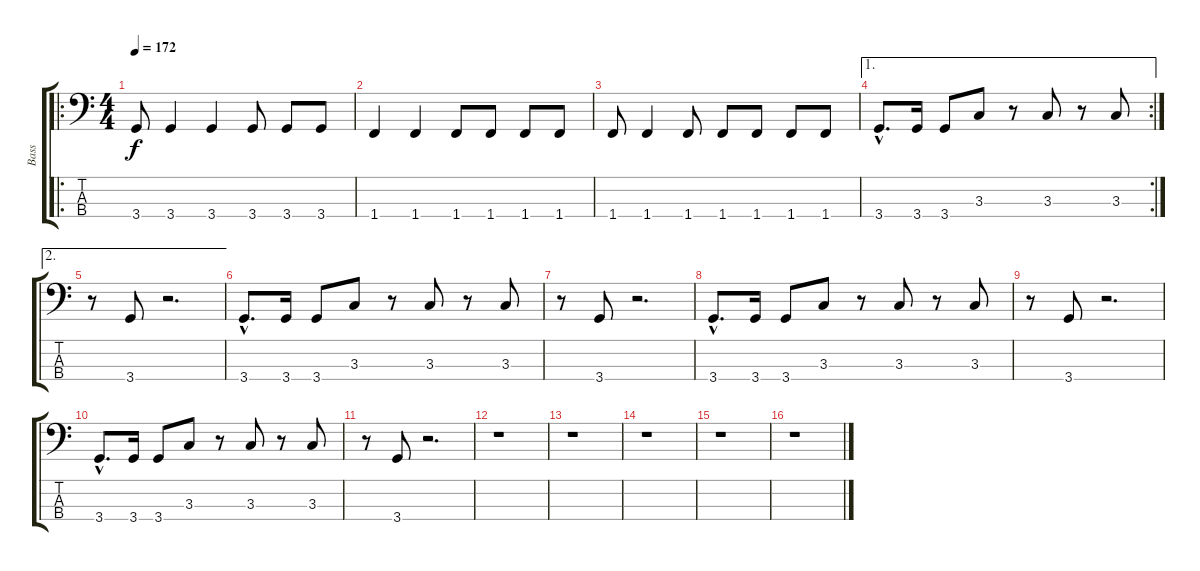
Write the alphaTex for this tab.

\track ("Bass" "Bass") {instrument electricbasspick}
\staff {score tabs}
\tuning (G2 D2 A1 E1) {hide}
\ro
\ts (4 4)
\tempo 172
\clef f4
\ks c
3.4{t}.8{dy f} 3.4.4 3.4.4 3.4.8 3.4.8 3.4.8 |
1.4.4 1.4.4 1.4.8 1.4.8 1.4.8 1.4.8 |
1.4.8 1.4.4 1.4.8 1.4.8 1.4.8 1.4.8 1.4.8 |
\ae 1
\rc 2
3.4{hac}.8{d} 3.4.16 3.4.8 3.3.8 r.8 3.3.8 r.8 3.3.8 |
\ae 2
r.8 3.4.8 r.2{d} |
3.4{hac}.8{d} 3.4.16 3.4.8 3.3.8 r.8 3.3.8 r.8 3.3.8 |
r.8 3.4.8 r.2{d} |
3.4{hac}.8{d} 3.4.16 3.4.8 3.3.8 r.8 3.3.8 r.8 3.3.8 |
r.8 3.4.8 r.2{d} |
3.4{hac}.8{d} 3.4.16 3.4.8 3.3.8 r.8 3.3.8 r.8 3.3.8 |
r.8 3.4.8 r.2{d} |
r.1 |
r.1 |
r.1 |
r.1 |
r.1
